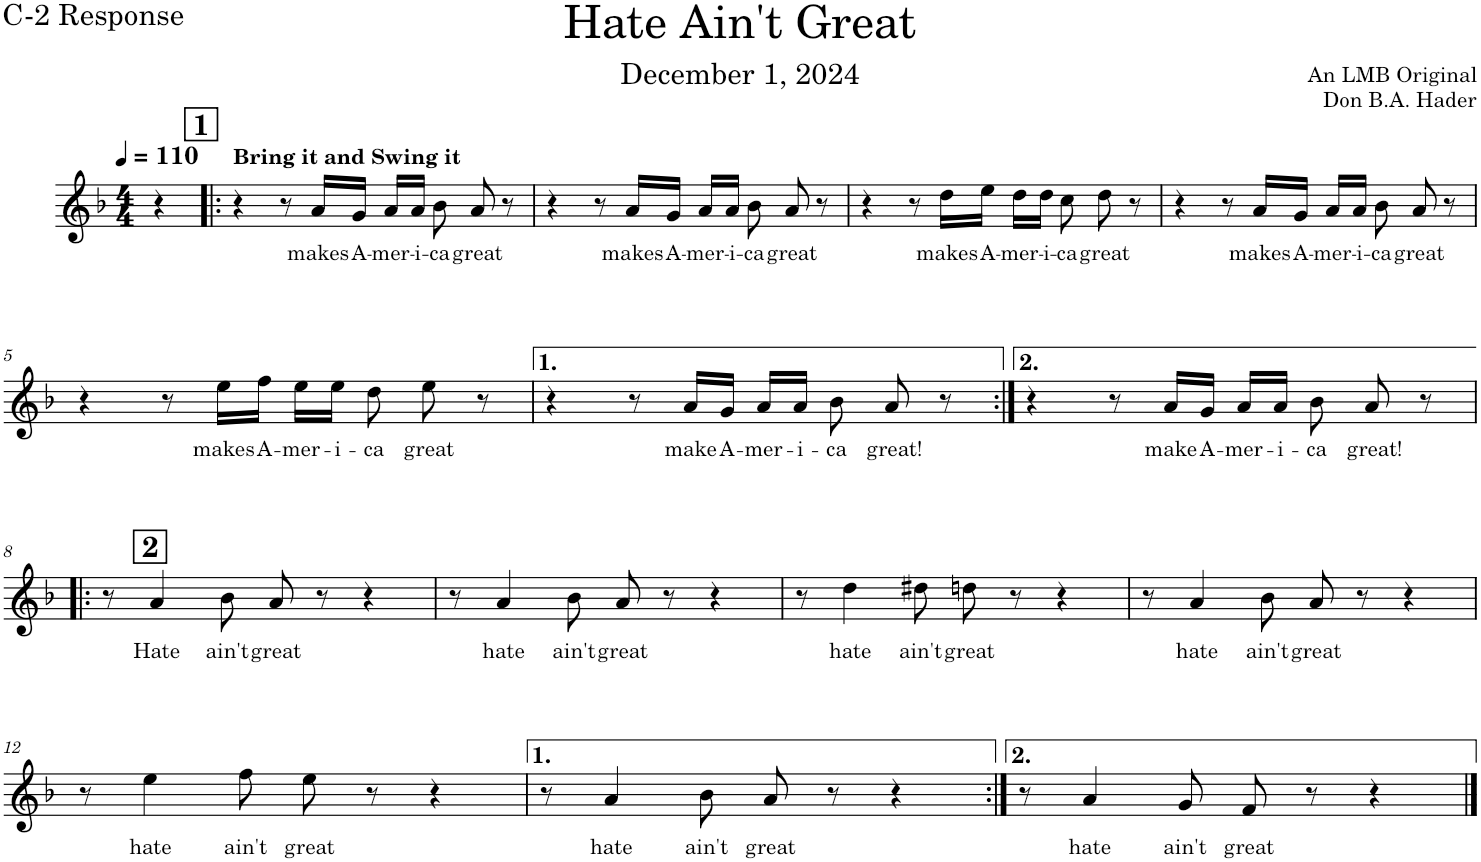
**kern	**text
*part1	*part1
*staff1	*staff1
*I"C Harmony	*
*I'C-2	*
*clefG2	*
*k[b-]	*
*M4/4	*
*MM110	*
=	=
4r	.
!!LO:REH:place=s1:a:B:cj:fs=14:t=1
=1!|:	=1!|:
!LO:TX:a:B:t=Bring it and Swing it	!
4r	.
8r	.
!	!LO:LY:b
16a/LL	makes
!	!LO:LY:b
16g/JJ	A-
!	!LO:LY:b
16a/LL	-mer-
!	!LO:LY:b
16a/JJ	-i-
!	!LO:LY:b
8b-\	-ca
!	!LO:LY:b
8a/	great
8r	.
=2	=2
4r	.
8r	.
!	!LO:LY:b
16a/LL	makes
!	!LO:LY:b
16g/JJ	A-
!	!LO:LY:b
16a/LL	-mer-
!	!LO:LY:b
16a/JJ	-i-
!	!LO:LY:b
8b-\	-ca
!	!LO:LY:b
8a/	great
8r	.
=3	=3
4r	.
8r	.
!	!LO:LY:b
16dd\LL	makes
!	!LO:LY:b
16ee\JJ	A-
!	!LO:LY:b
16dd\LL	-mer-
!	!LO:LY:b
16dd\JJ	-i-
!	!LO:LY:b
8cc\	-ca
!	!LO:LY:b
8dd\	great
8r	.
=4	=4
4r	.
8r	.
!	!LO:LY:b
16a/LL	makes
!	!LO:LY:b
16g/JJ	A-
!	!LO:LY:b
16a/LL	-mer-
!	!LO:LY:b
16a/JJ	-i-
!	!LO:LY:b
8b-\	-ca
!	!LO:LY:b
8a/	great
8r	.
!!LO:LB:g=z
=5	=5
4r	.
8r	.
!	!LO:LY:b
16ee\LL	makes
!	!LO:LY:b
16ff\JJ	A-
!	!LO:LY:b
16ee\LL	-mer-
!	!LO:LY:b
16ee\JJ	-i-
!	!LO:LY:b
8dd\	-ca
!	!LO:LY:b
8ee\	great
8r	.
=6	=6
4r	.
8r	.
!	!LO:LY:b
16a/LL	make
!	!LO:LY:b
16g/JJ	A-
!	!LO:LY:b
16a/LL	-mer-
!	!LO:LY:b
16a/JJ	-i-
!	!LO:LY:b
8b-\	-ca
!	!LO:LY:b
8a/	great!
8r	.
=7:|!	=7:|!
4r	.
8r	.
!	!LO:LY:b
16a/LL	make
!	!LO:LY:b
16g/JJ	A-
!	!LO:LY:b
16a/LL	-mer-
!	!LO:LY:b
16a/JJ	-i-
!	!LO:LY:b
8b-\	-ca
!	!LO:LY:b
8a/	great!
8r	.
!!LO:LB:g=z
!!LO:REH:place=s1:a:B:cj:fs=14:t=2:qo=0.5
=8!|:	=8!|:
8r	.
!	!LO:LY:b
4a/	Hate
!	!LO:LY:b
8b-\	ain't
!	!LO:LY:b
8a/	great
8r	.
4r	.
=9	=9
8r	.
!	!LO:LY:b
4a/	hate
!	!LO:LY:b
8b-\	ain't
!	!LO:LY:b
8a/	great
8r	.
4r	.
=10	=10
8r	.
!	!LO:LY:b
4dd\	hate
!	!LO:LY:b
8dd#X\	ain't
!	!LO:LY:b
8ddn\	great
8r	.
4r	.
=11	=11
8r	.
!	!LO:LY:b
4a/	hate
!	!LO:LY:b
8b-\	ain't
!	!LO:LY:b
8a/	great
8r	.
4r	.
!!LO:LB:g=z
=12	=12
8r	.
!	!LO:LY:b
4ee\	hate
!	!LO:LY:b
8ff\	ain't
!	!LO:LY:b
8ee\	great
8r	.
4r	.
=13	=13
8r	.
!	!LO:LY:b
4a/	hate
!	!LO:LY:b
8b-\	ain't
!	!LO:LY:b
8a/	great
8r	.
4r	.
=14:|!	=14:|!
8r	.
!	!LO:LY:b
4a/	hate
!	!LO:LY:b
8g/	ain't
!	!LO:LY:b
8f/	great
8r	.
4r	.
==	==
*-	*-
